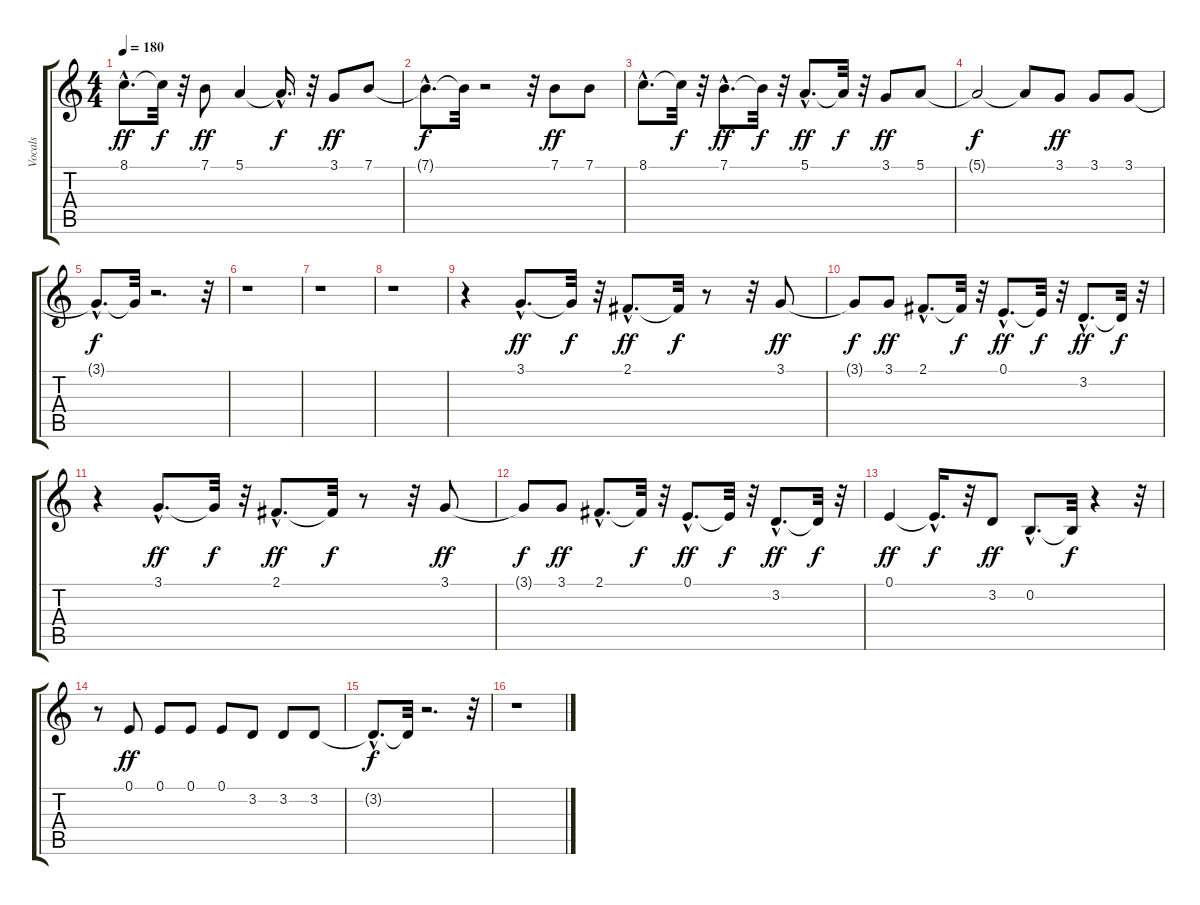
\track ("Vocals" "Vocals") {instrument pad1newage}
\staff {score tabs}
\tuning (E4 B3 G3 D3 A2 E2) {hide}
\ts (4 4)
\tempo 180
\clef g2
\ks c
8.1{hac}.8{d dy ff} 8.1{t}.32{dy f} r.32 7.1.8{dy ff} 5.1.4 5.1{hac t}.16{d dy f} r.32 3.1.8{dy ff} 7.1.8 |
7.1{hac t}.8{d dy f} 7.1{t}.32 r.2 r.32 7.1.8{dy ff} 7.1.8 |
8.1{hac}.8{d} 8.1{t}.32{dy f} r.32 7.1{hac}.8{d dy ff} 7.1{t}.32{dy f} r.32 5.1{hac}.8{d dy ff} 5.1{t}.32{dy f} r.32 3.1.8{dy ff} 5.1.8 |
5.1{t}.2{dy f} 5.1{t}.8 3.1.8{dy ff} 3.1.8 3.1.8 |
3.1{hac t}.8{d dy f} 3.1{t}.32 r.2{d} r.32 |
r.1 |
r.1 |
r.1 |
r.4 3.1{hac}.8{d dy ff} 3.1{t}.32{dy f} r.32 2.1{hac}.8{d dy ff} 2.1{t}.32{dy f} r.8 r.32 3.1.8{dy ff} |
3.1{t}.8{dy f} 3.1.8{dy ff} 2.1{hac}.8{d} 2.1{t}.32{dy f} r.32 0.1{hac}.8{d dy ff} 0.1{t}.32{dy f} r.32 3.2{hac}.8{d dy ff} 3.2{t}.32{dy f} r.32 |
r.4 3.1{hac}.8{d dy ff} 3.1{t}.32{dy f} r.32 2.1{hac}.8{d dy ff} 2.1{t}.32{dy f} r.8 r.32 3.1.8{dy ff} |
3.1{t}.8{dy f} 3.1.8{dy ff} 2.1{hac}.8{d} 2.1{t}.32{dy f} r.32 0.1{hac}.8{d dy ff} 0.1{t}.32{dy f} r.32 3.2{hac}.8{d dy ff} 3.2{t}.32{dy f} r.32 |
0.1.4{dy ff} 0.1{hac t}.16{d dy f} r.32 3.2.8{dy ff} 0.2{hac}.8{d} 0.2{t}.32{dy f} r.4 r.32 |
r.8 0.1.8{dy ff} 0.1.8 0.1.8 0.1.8 3.2.8 3.2.8 3.2.8 |
3.2{hac t}.8{d dy f} 3.2{t}.32 r.2{d} r.32 |
r.1
